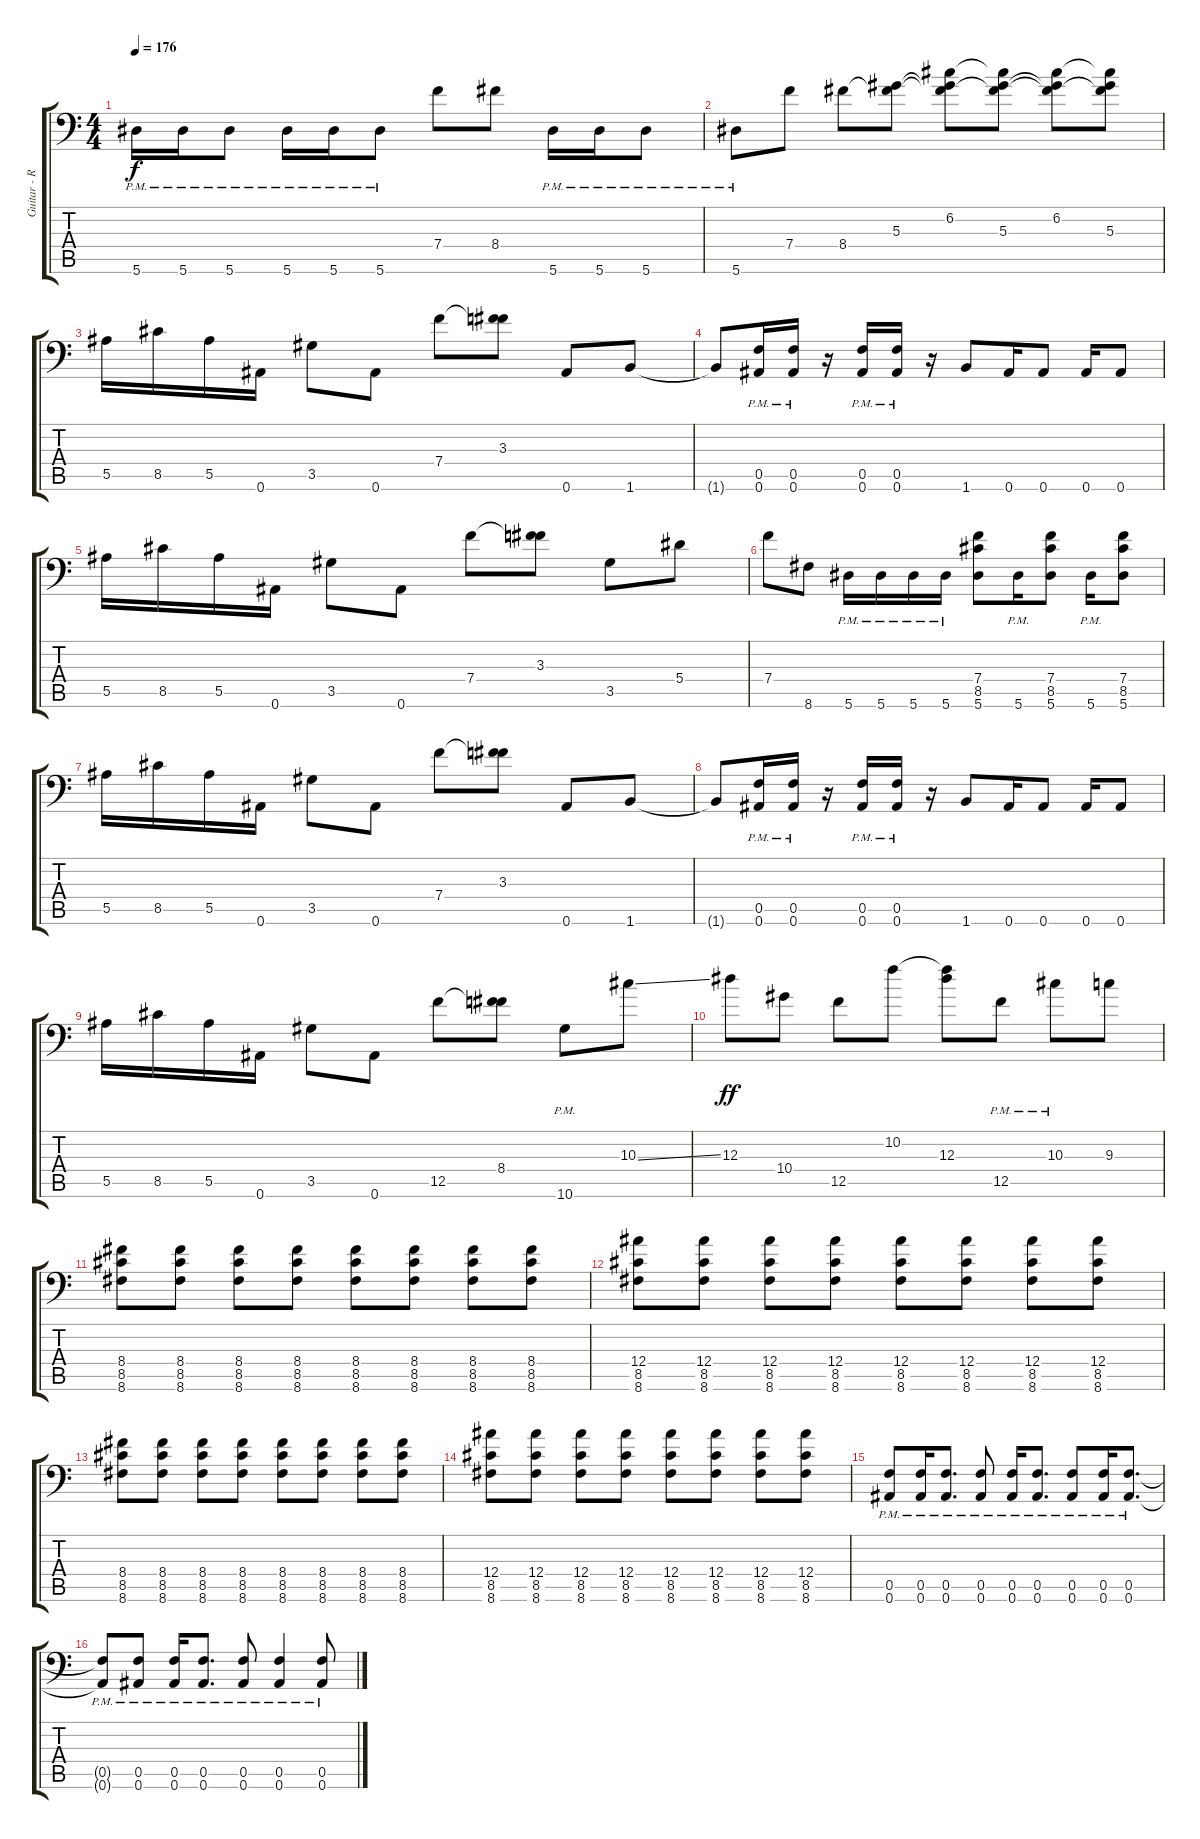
\track ("Guitar - Right" "Guitar - R") {instrument distortionguitar}
\staff {score tabs}
\tuning (C4 G3 Eb3 Bb2 F2 Bb1) {hide}
\ts (4 4)
\tempo 176
\clef f4
\ks c
5.6{pm}.16{dy f} 5.6{pm}.16 5.6{pm}.8 5.6{pm}.16 5.6{pm}.16 5.6{pm}.8 7.4.8 8.4.8 5.6{pm}.16 5.6{pm}.16 5.6{pm}.8 |
5.6{pm}.8 7.4.8 8.4.8 (5.3 8.4{t}).8 (6.2 5.3{t} 8.4{t}).8 (6.2{t} 5.3 8.4{t}).8 (6.2 5.3{t} 8.4{t}).8 (6.2{t} 5.3 8.4{t}).8 |
5.5.16 8.5.16 5.5.16 0.6.16 3.5.8 0.6.8 7.4.8 (3.3 7.4{t}).8 0.6.8 1.6.8 |
1.6{t}.8 (0.5{pm} 0.6{pm}).16 (0.5{pm} 0.6{pm}).16 r.16 (0.5{pm} 0.6{pm}).16 (0.5{pm} 0.6{pm}).16 r.16 1.6.8 0.6.16 0.6.8 0.6.16 0.6.8 |
5.5.16 8.5.16 5.5.16 0.6.16 3.5.8 0.6.8 7.4.8 (3.3 7.4{t}).8 3.5.8 5.4.8 |
7.4.8 8.6.8 5.6{pm}.16 5.6{pm}.16 5.6{pm}.16 5.6{pm}.16 (7.4 8.5 5.6).8 5.6{pm}.16 (7.4 8.5 5.6).8 5.6{pm}.16 (7.4 8.5 5.6).8 |
5.5.16 8.5.16 5.5.16 0.6.16 3.5.8 0.6.8 7.4.8 (3.3 7.4{t}).8 0.6.8 1.6.8 |
1.6{t}.8 (0.5{pm} 0.6{pm}).16 (0.5{pm} 0.6{pm}).16 r.16 (0.5{pm} 0.6{pm}).16 (0.5{pm} 0.6{pm}).16 r.16 1.6.8 0.6.16 0.6.8 0.6.16 0.6.8 |
5.5.16 8.5.16 5.5.16 0.6.16 3.5.8 0.6.8 12.5.8 (8.4 12.5{t}).8 10.6{pm}.8 10.3{ss}.8 |
12.3.8{dy ff} 10.4.8 12.5.8 10.2.8 (10.2{t} 12.3).8 12.5{pm}.8 10.3{pm}.8 9.3.8 |
(8.4 8.5 8.6).8 (8.4 8.5 8.6).8 (8.4 8.5 8.6).8 (8.4 8.5 8.6).8 (8.4 8.5 8.6).8 (8.4 8.5 8.6).8 (8.4 8.5 8.6).8 (8.4 8.5 8.6).8 |
(12.4 8.5 8.6).8 (12.4 8.5 8.6).8 (12.4 8.5 8.6).8 (12.4 8.5 8.6).8 (12.4 8.5 8.6).8 (12.4 8.5 8.6).8 (12.4 8.5 8.6).8 (12.4 8.5 8.6).8 |
(8.4 8.5 8.6).8 (8.4 8.5 8.6).8 (8.4 8.5 8.6).8 (8.4 8.5 8.6).8 (8.4 8.5 8.6).8 (8.4 8.5 8.6).8 (8.4 8.5 8.6).8 (8.4 8.5 8.6).8 |
(12.4 8.5 8.6).8 (12.4 8.5 8.6).8 (12.4 8.5 8.6).8 (12.4 8.5 8.6).8 (12.4 8.5 8.6).8 (12.4 8.5 8.6).8 (12.4 8.5 8.6).8 (12.4 8.5 8.6).8 |
(0.5{pm} 0.6{pm}).8 (0.5{pm} 0.6{pm}).16 (0.5{pm} 0.6{pm}).8{d} (0.5{pm} 0.6{pm}).8 (0.5{pm} 0.6{pm}).16 (0.5{pm} 0.6{pm}).8{d} (0.5{pm} 0.6{pm}).8 (0.5{pm} 0.6{pm}).16 (0.5{pm} 0.6{pm}).8{d} |
(0.5{pm t} 0.6{pm t}).8 (0.5{pm} 0.6{pm}).8 (0.5{pm} 0.6{pm}).16 (0.5{pm} 0.6{pm}).8{d} (0.5{pm} 0.6{pm}).8 (0.5{pm} 0.6{pm}).4 (0.5{pm} 0.6{pm}).8
